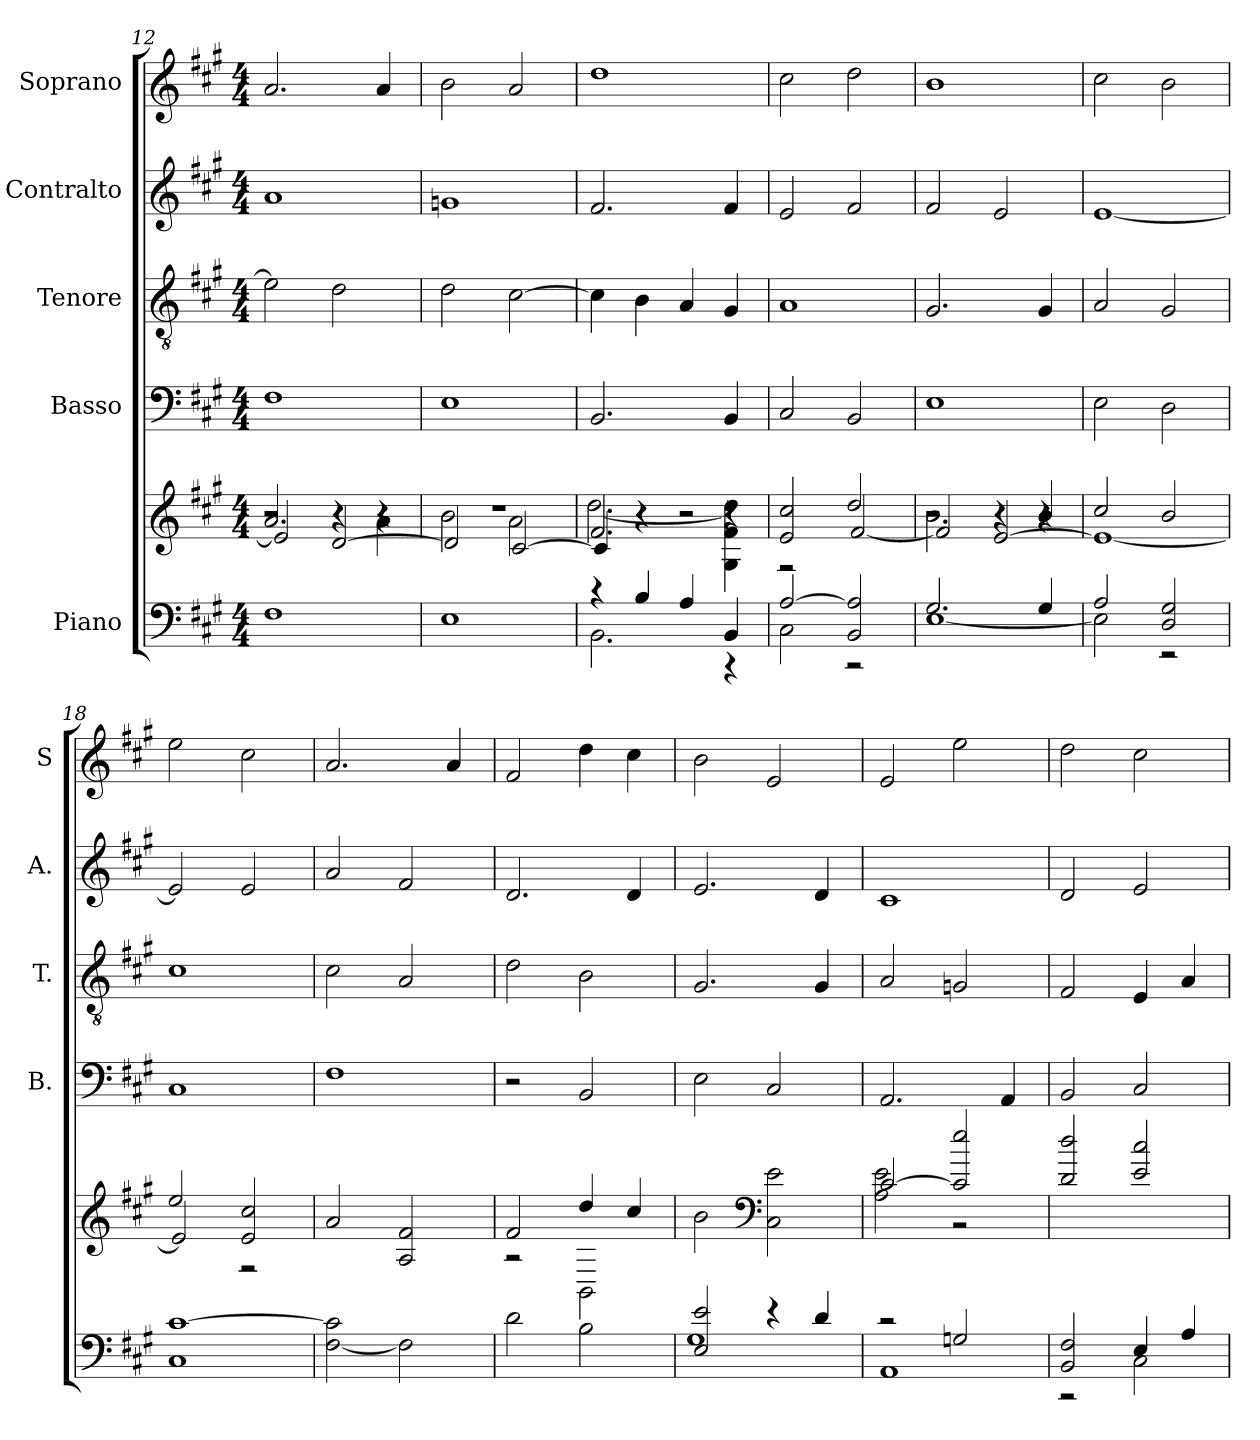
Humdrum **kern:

**kern	**kern	**kern	**kern	**kern	**kern
*part5	*part5	*part4	*part3	*part2	*part1
*staff6	*staff5	*staff4	*staff3	*staff2	*staff1
*I"Piano	*	*I"Basso	*I"Tenore	*I"Contralto	*I"Soprano
*	*	*I'B.	*I'T.	*I'A.	*I'S
*clefF4	*clefG2	*clefF4	*clefGv2	*clefG2	*clefG2
*k[f#c#g#]	*k[f#c#g#]	*k[f#c#g#]	*k[f#c#g#]	*k[f#c#g#]	*k[f#c#g#]
*M4/4	*M4/4	*M4/4	*M4/4	*M4/4	*M4/4
=12	=12	=12	=12	=12	=12
*	*^	*	*	*	*
*	*	*^	*	*	*	*
1F#	2.a/	2r	2e/]	1F#	2e\]	1a	2.a/
.	.	4r	[2d/	.	2d\	.	.
.	4r	4a\	.	.	.	.	4a/
=13	=13	=13	=13	=13	=13	=13	=13
1E	1r	2b\	2d/]	1E	2d\	1gn	2b\
.	.	2a\	[2c#/	.	[2c#\	.	2a/
=14	=14	=14	=14	=14	=14	=14	=14
*^	*	*	*	*	*	*	*
4r	2.BB\	2.f#/	[2.dd\	4c#/]	2.BB/	4c#\]	2.f#/	1dd
4B/	.	.	.	4r	.	4B\	.	.
4A/	.	.	.	2r	.	4A/	.	.
4BB/	4r	4r	4G#\ 4f#\ 4dd\]	.	4BB/	4G#/	4f#/	.
*	*	*	*v	*v	*	*	*	*
=15	=15	=15	=15	=15	=15	=15	=15
[2A/	2C#\	2e/ 2cc#/	2r	2C#/	1A	2e/	2cc#\
2BB/ 2A/]	2r	2dd/	[2f#/	2BB/	.	2f#/	2dd\
=16	=16	=16	=16	=16	=16	=16	=16
*	*	*	*^	*	*	*	*
2.G#/	[1E	2r	2.b\	2f#/]	1E	2.G#/	2f#/	1b
.	.	4r	.	[2e/	.	.	2e/	.
4G#/	.	4b/	4r	.	.	4G#/	.	.
*	*	*	*v	*v	*	*	*	*
=17	=17	=17	=17	=17	=17	=17	=17
2A/	2E\]	2cc#/	1e_	2E\	2A/	[1e	2cc#\
2D/ 2G#/	2r	2b/	.	2D\	2G#/	.	2b\
!!LO:PB:g=z
=18	=18	=18	=18	=18	=18	=18	=18
[1c#	1C#	2ee/	2e/]	1C#	1c#	2e/]	2ee\
.	.	2e/ 2cc#/	2r	.	.	2e/	2cc#\
*v	*v	*	*	*	*	*	*
*	*v	*v	*	*	*	*
=19	=19	=19	=19	=19	=19
[2F#\ 2c#\]	2a/	1F#	2c#\	2a/	2.a/
2F#\]	2A/ 2f#/	.	2A/	2f#/	.
.	.	.	.	.	4a/
=20	=20	=20	=20	=20	=20
*	*^	*	*	*	*
2d\	2f#/	2r	2r	2d\	2.d/	2f#/
2B\	4dd/	2BB\	2BB/	2B\	.	4dd\
.	4cc#/	.	.	.	4d/	4cc#\
*	*v	*v	*	*	*	*
=21	=21	=21	=21	=21	=21
*^	*	*	*	*	*
2E/ 2e/	1G#	2b\	2E\	2.G#/	2.e/	2b\
*	*	*clefF4	*	*	*	*
4r	.	2C#\ 2e\	2C#/	.	.	2e/
4d/	.	.	.	4G#/	4d/	.
=22	=22	=22	=22	=22	=22	=22
*	*	*^	*	*	*	*
2r	1AA	[2c#/	2A\ 2e\	2.AA/	2A/	1c#	2e/
2Gn/	.	2c#/] 2ee/	2r	.	2Gn/	.	2ee\
.	.	.	.	4AA/	.	.	.
*	*	*v	*v	*	*	*	*
=23	=23	=23	=23	=23	=23	=23
2BB/ 2F#/	2r	2d/ 2dd/	2BB/	2F#/	2d/	2dd\
4E/	2C#\	2e/ 2cc#/	2C#/	4E/	2e/	2cc#\
4A/	.	.	.	4A/	.	.
*v	*v	*	*	*	*	*
=	=	=	=	=	=
*-	*-	*-	*-	*-	*-
